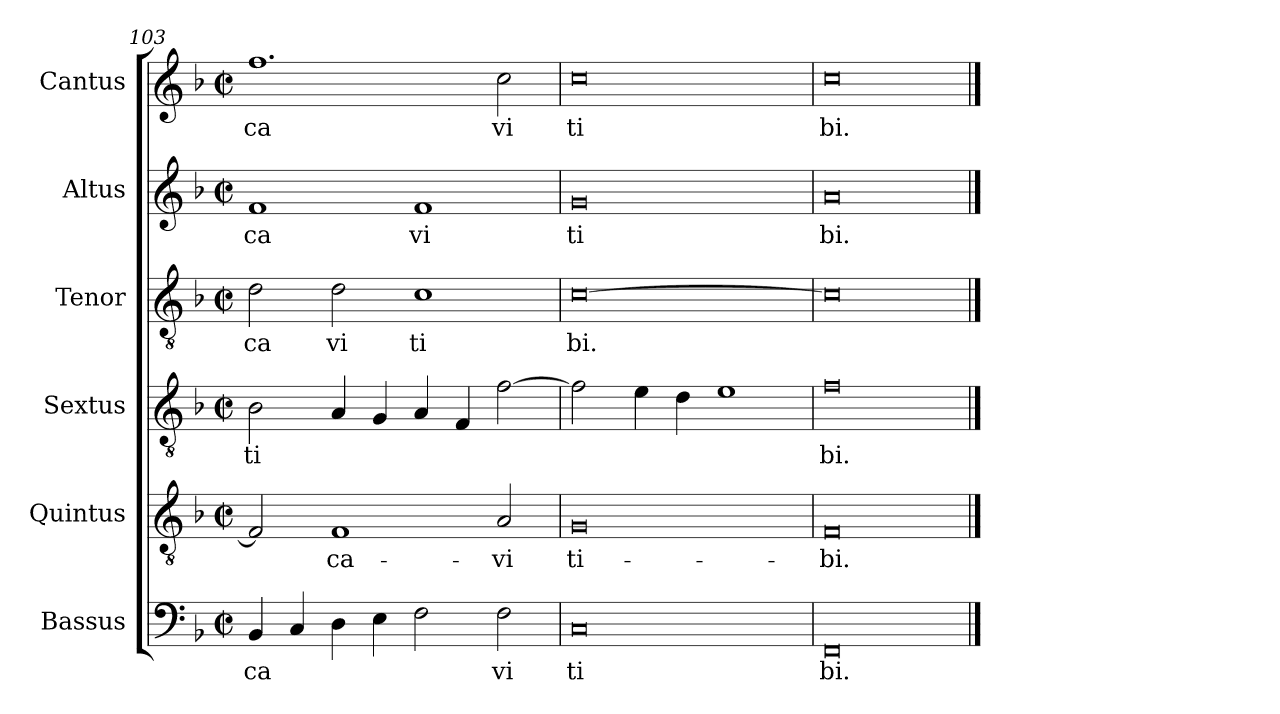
**kern	**text	**kern	**text	**kern	**text	**kern	**text	**kern	**text	**kern	**text
*part6	*part6	*part5	*part5	*part4	*part4	*part3	*part3	*part2	*part2	*part1	*part1
*staff6	*staff6	*staff5	*staff5	*staff4	*staff4	*staff3	*staff3	*staff2	*staff2	*staff1	*staff1
*I"Bassus	*	*I"Quintus	*	*I"Sextus	*	*I"Tenor	*	*I"Altus	*	*I"Cantus	*
*clefF4	*	*clefGv2	*	*clefGv2	*	*clefGv2	*	*clefG2	*	*clefG2	*
*k[b-]	*	*k[b-]	*	*k[b-]	*	*k[b-]	*	*k[b-]	*	*k[b-]	*
*F:	*	*F:	*	*F:	*	*F:	*	*F:	*	*F:	*
*M2/2	*	*M2/2	*	*M2/2	*	*M2/2	*	*M2/2	*	*M2/2	*
*met(c|)	*	*met(c|)	*	*met(c|)	*	*met(c|)	*	*met(c|)	*	*met(c|)	*
=103	=103	=103	=103	=103	=103	=103	=103	=103	=103	=103	=103
!	!LO:LY:b:cj	!	!LO:LY:b:cj	!	!LO:LY:b:cj	!	!LO:LY:b:cj	!	!LO:LY:b:cj	!	!LO:LY:b:cj
4BB-/	ca	2F/]	--	2B-\	ti	2d\	ca	1f	ca	1.ff	ca
!	!LO:LY:b:cj	!	!	!	!	!	!	!	!	!	!
4C/	.	.	.	.	.	.	.	.	.	.	.
!	!LO:LY:b:cj	!	!LO:LY:b:cj	!	!LO:LY:b:cj	!	!LO:LY:b:cj	!	!	!	!
4D\	.	1F	-ca-	4A/	.	2d\	vi	.	.	.	.
!	!LO:LY:b:cj	!	!	!	!LO:LY:b:cj	!	!	!	!	!	!
4E\	.	.	.	4G/	.	.	.	.	.	.	.
!	!LO:LY:b:cj	!	!	!	!LO:LY:b:cj	!	!LO:LY:b:cj	!	!LO:LY:b:cj	!	!
2F\	.	.	.	4A/	.	1c	ti	1f	vi	.	.
!	!	!	!	!	!LO:LY:b:cj	!	!	!	!	!	!
.	.	.	.	4F/	.	.	.	.	.	.	.
!	!LO:LY:b:cj	!	!LO:LY:b:cj	!	!LO:LY:b:cj	!	!	!	!	!	!LO:LY:b:cj
2F\	vi	2A/	-vi	[>2f\	.	.	.	.	.	2cc\	vi
=104	=104	=104	=104	=104	=104	=104	=104	=104	=104	=104	=104
!	!LO:LY:b:cj	!	!LO:LY:b:cj	!	!LO:LY:b:cj	!	!LO:LY:b:cj	!	!LO:LY:b:cj	!	!LO:LY:b:cj
0C	ti	0G	ti-	2f\]	.	[>0c	bi.	0g	ti	0cc	ti
!	!	!	!	!	!LO:LY:b:cj	!	!	!	!	!	!
.	.	.	.	4e\	.	.	.	.	.	.	.
!	!	!	!	!	!LO:LY:b:cj	!	!	!	!	!	!
.	.	.	.	4d\	.	.	.	.	.	.	.
!	!	!	!	!	!LO:LY:b:cj	!	!	!	!	!	!
.	.	.	.	1e	.	.	.	.	.	.	.
=105	=105	=105	=105	=105	=105	=105	=105	=105	=105	=105	=105
!	!LO:LY:b:cj	!	!LO:LY:b:cj	!	!LO:LY:b:cj	!	!LO:LY:b:cj	!	!LO:LY:b:cj	!	!LO:LY:b:cj
0FF	bi.	0F	-bi.	0f	bi.	0c]	.	0a	bi.	0cc	bi.
==	==	==	==	==	==	==	==	==	==	==	==
*-	*-	*-	*-	*-	*-	*-	*-	*-	*-	*-	*-
